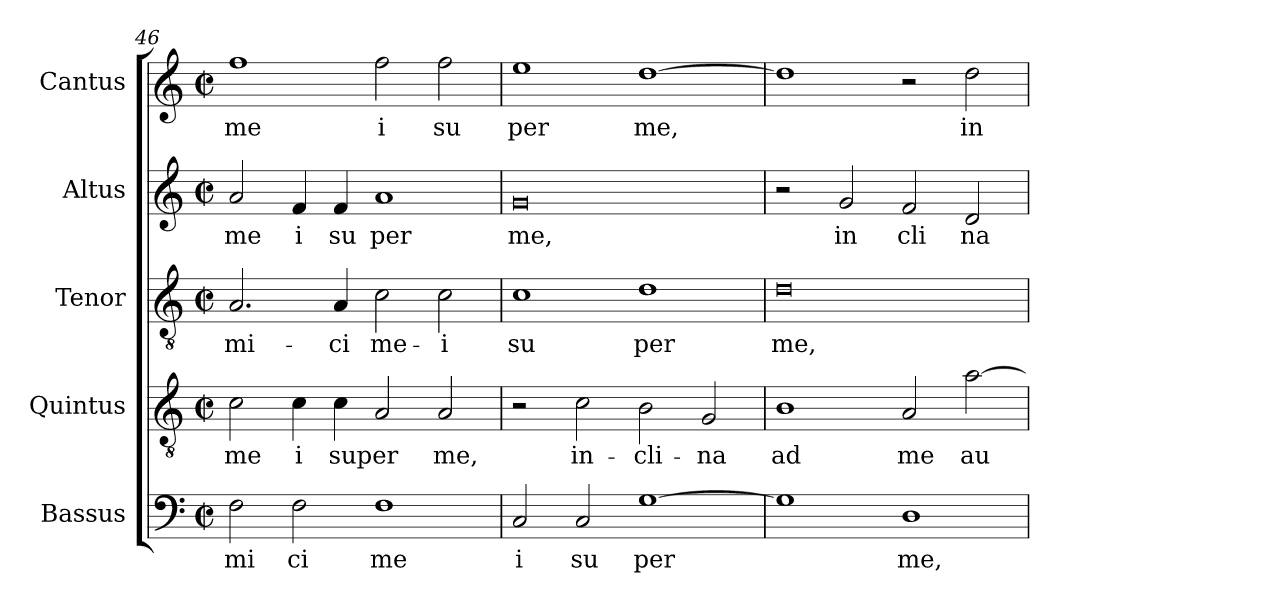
**kern	**text	**kern	**text	**kern	**text	**kern	**text	**kern	**text
*part5	*part5	*part4	*part4	*part3	*part3	*part2	*part2	*part1	*part1
*staff5	*staff5	*staff4	*staff4	*staff3	*staff3	*staff2	*staff2	*staff1	*staff1
*I"Bassus	*	*I"Quintus	*	*I"Tenor	*	*I"Altus	*	*I"Cantus	*
*clefF4	*	*clefGv2	*	*clefGv2	*	*clefG2	*	*clefG2	*
*	*	*	*	*	*	*k[]	*	*	*
*	*	*	*	*	*	*C:	*	*	*
*M2/2	*	*M2/2	*	*M2/2	*	*M2/2	*	*M2/2	*
*met(c|)	*	*met(c|)	*	*met(c|)	*	*met(c|)	*	*met(c|)	*
=46	=46	=46	=46	=46	=46	=46	=46	=46	=46
!	!LO:LY:b:cj	!	!LO:LY:b:cj	!	!LO:LY:b:cj	!	!LO:LY:b:cj	!	!LO:LY:b:cj
2F\	mi	2c\	me	2.A/	-mi-	2a/	me	1ff	me
!	!LO:LY:b:cj	!	!LO:LY:b:cj	!	!	!	!LO:LY:b:cj	!	!
2F\	ci	4c\	i	.	.	4f/	i	.	.
!	!	!	!LO:LY:b	!	!LO:LY:b:cj	!	!LO:LY:b:cj	!	!
.	.	4c\	super	4A/	-ci	4f/	su	.	.
!	!LO:LY:b:cj	!	!	!	!LO:LY:b:cj	!	!LO:LY:b:cj	!	!LO:LY:b:cj
1F	me	2A/	.	2c\	me-	1a	per	2ff\	i
!	!	!	!LO:LY:b:cj	!	!LO:LY:b:cj	!	!	!	!LO:LY:b:cj
.	.	2A/	me,	2c\	-i	.	.	2ff\	su
!!LO:LB:g=z
=47	=47	=47	=47	=47	=47	=47	=47	=47	=47
!	!LO:LY:b:cj	!	!	!	!LO:LY:b:cj	!	!LO:LY:b:cj	!	!LO:LY:b:cj
2C/	i	2r	.	1c	su	0g	me,	1ee	per
!	!LO:LY:b:cj	!	!LO:LY:b:cj	!	!	!	!	!	!
2C/	su	2c\	in-	.	.	.	.	.	.
!	!LO:LY:b:cj	!	!LO:LY:b:cj	!	!LO:LY:b:cj	!	!	!	!LO:LY:b:cj
[>1G	per	2B\	-cli-	1d	per	.	.	[>1dd	me,
!	!	!	!LO:LY:b:cj	!	!	!	!	!	!
.	.	2G/	-na	.	.	.	.	.	.
=48	=48	=48	=48	=48	=48	=48	=48	=48	=48
!	!	!	!LO:LY:b:cj	!	!LO:LY:b:cj	!	!	!	!
1G]	.	1B	ad	0d	me,	2r	.	1dd]	.
!	!	!	!	!	!	!	!LO:LY:b:cj	!	!
.	.	.	.	.	.	2g/	in	.	.
!	!LO:LY:b:cj	!	!LO:LY:b:cj	!	!	!	!LO:LY:b:cj	!	!
1D	me,	2A/	me	.	.	2f/	cli	2r	.
!	!	!	!LO:LY:b:cj	!	!	!	!LO:LY:b:cj	!	!LO:LY:b:cj
.	.	[>2a\	au-	.	.	2d/	na	2dd\	in-
=	=	=	=	=	=	=	=	=	=
*-	*-	*-	*-	*-	*-	*-	*-	*-	*-
